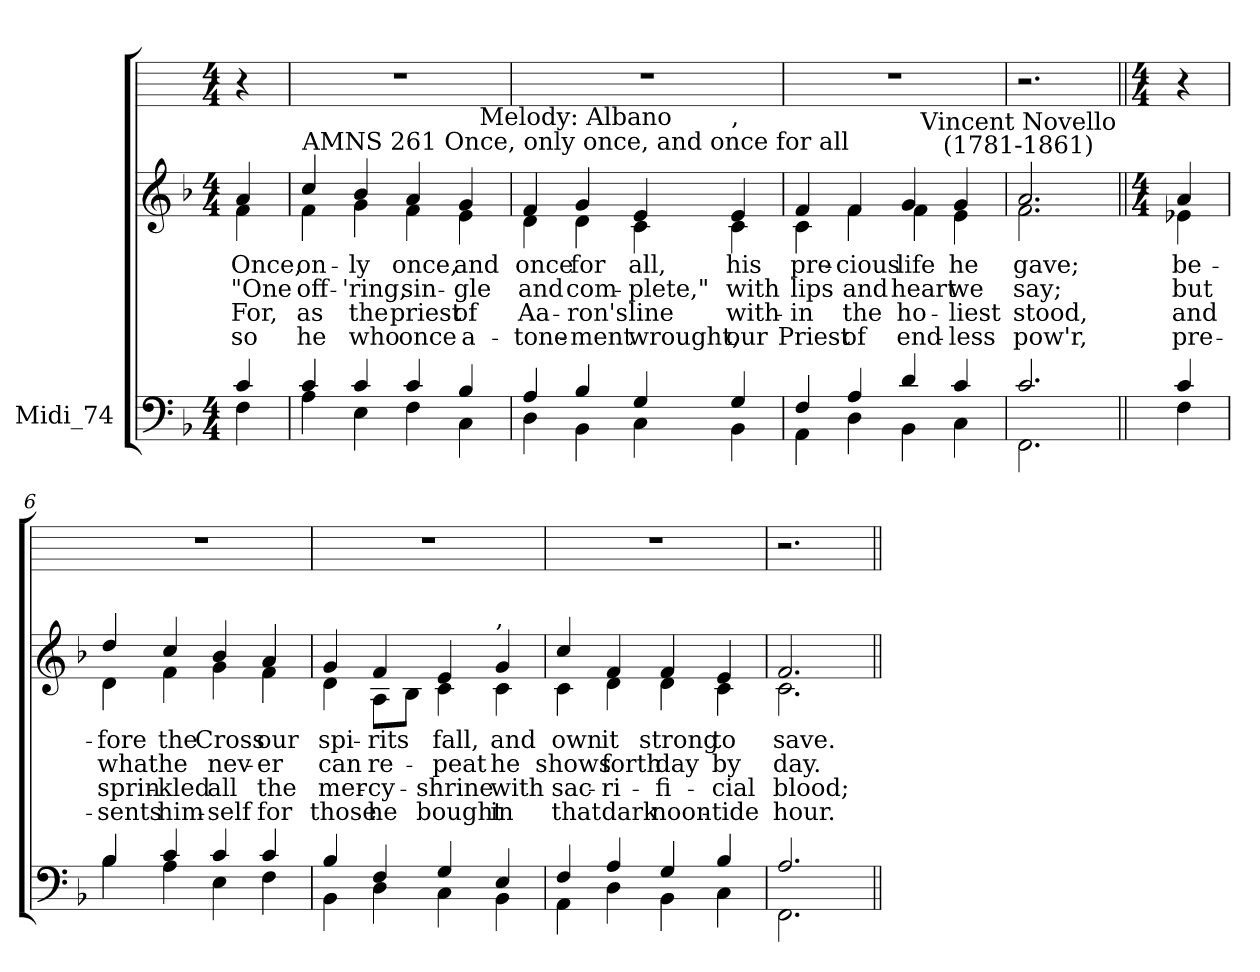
**kern	**kern	**text	**text	**text	**text	**kern
*part3	*part2	*part2	*part2	*part2	*part2	*part1
*staff3	*staff2	*staff2	*staff2	*staff2	*staff2	*staff1
*I"Midi_74	*	*	*	*	*	*
*clefF4	*clefG2	*	*	*	*	*
*k[b-]	*k[b-]	*	*	*	*	*
*F:	*F:	*	*	*	*	*
*M4/4	*M4/4	*	*	*	*	*M4/4
=	=	=	=	=	=	=
*^	*	*	*	*	*	*
!	!	!LO:TX:a:cj:t=William Bright\n(1824-1901)	!	!	!	!	!
!	!	!	!LO:LY:b	!LO:LY:b	!LO:LY:b	!LO:LY:b	!
*	*	*^	*	*	*	*	*
4c/	4F\	4a/	4f\	Once,	"One	For,	so	4r
=1	=1	=1	=1	=1	=1	=1	=1	=1
!	!	!	!	!LO:LY:b	!LO:LY:b	!LO:LY:b	!LO:LY:b	!
4c/	4A\	4cc/	4f\	on-	-off-	-as	he	1r
!	!	!	!	!LO:LY:b	!LO:LY:b	!LO:LY:b	!LO:LY:b	!
4c/	4E\	4b-/	4g\	ly	'ring,	the	who	.
!	!	!	!	!LO:LY:b	!LO:LY:b	!LO:LY:b	!LO:LY:b	!
4c/	4F\	4a/	4f\	once,	sin-	-priest	once	.
!	!	!	!	!LO:LY:b	!LO:LY:b	!LO:LY:b	!LO:LY:b	!
4B-/	4C\	4g/	4e\	and	gle	of	a-	.
=2	=2	=2	=2	=2	=2	=2	=2	=2
!	!	!	!	!LO:LY:b	!LO:LY:b	!LO:LY:b	!LO:LY:b	!
4A/	4D\	4f/	4d\	-once	and	Aa-	-tone-	1r
!	!	!LO:TX:a:cj:t=AMNS 261 Once, only once, and once for all	!	!	!	!	!	!
!	!	!LO:TX:a:cj:t=Melody&colon; Albano	!	!	!	!	!	!
!	!	!	!	!LO:LY:b	!LO:LY:b	!LO:LY:b	!LO:LY:b	!
4B-/	4BB-\	4g/	4d\	-for	com-	-ron's	ment	.
!	!	!	!	!LO:LY:b	!LO:LY:b	!LO:LY:b	!LO:LY:b	!
4G/	4C\	4e/	4c\	all,	plete,"	line	wrought,	.
!	!	!LO:TX:a:t=,	!	!	!	!	!	!
!	!	!	!	!LO:LY:b	!LO:LY:b	!LO:LY:b	!LO:LY:b	!
4G/	4BB-\	4e/	4c\	his	with	with-	-our	.
=3	=3	=3	=3	=3	=3	=3	=3	=3
!	!	!	!	!LO:LY:b	!LO:LY:b	!LO:LY:b	!LO:LY:b	!
4F/	4AA\	4f/	4c\	pre-	-lips	in	Priest	1r
!	!	!	!	!LO:LY:b	!LO:LY:b	!LO:LY:b	!LO:LY:b	!
4A/	4D\	4f/	4f\	cious	and	the	of	.
!	!	!	!	!LO:LY:b	!LO:LY:b	!LO:LY:b	!LO:LY:b	!
4d/	4BB-\	4g/	4f\	life	heart	ho-	-end-	.
!	!	!	!	!LO:LY:b	!LO:LY:b	!LO:LY:b	!LO:LY:b	!
4c/	4C\	4g/	4e\	-he	we	liest	less	.
=4	=4	=4	=4	=4	=4	=4	=4	=4
!	!	!LO:TX:a:cj:t=Vincent Novello\n(1781-1861)	!	!	!	!	!	!
!	!	!	!	!LO:LY:b	!LO:LY:b	!LO:LY:b	!LO:LY:b	!
2.c/	2.FF\	2.a/	2.f\	gave;	say;	stood,	pow'r,	2.r
!!LO:LB:g=z
=5||	=5||	=5||	=5||	=5||	=5||	=5||	=5||	=5||
*	*	*M4/4	*	*	*	*	*	*M4/4
!	!	!	!	!LO:LY:b	!LO:LY:b	!LO:LY:b	!LO:LY:b	!
4c/	4F\	4a/	4e-X\	be-	-but	and	pre-	4r
=6	=6	=6	=6	=6	=6	=6	=6	=6
!	!	!	!	!LO:LY:b	!LO:LY:b	!LO:LY:b	!LO:LY:b	!
4B-/	4B-\	4dd/	4d\	-fore	what	sprin-	-sents	1r
!	!	!	!	!LO:LY:b	!LO:LY:b	!LO:LY:b	!LO:LY:b	!
4c/	4A\	4cc/	4f\	the	he	kled	him-	.
!	!	!	!	!LO:LY:b	!LO:LY:b	!LO:LY:b	!LO:LY:b	!
4c/	4E\	4b-/	4g\	-Cross	nev-	-all	self	.
!	!	!	!	!LO:LY:b	!LO:LY:b	!LO:LY:b	!LO:LY:b	!
4c/	4F\	4a/	4f\	our	er	the	for	.
=7	=7	=7	=7	=7	=7	=7	=7	=7
!	!	!	!	!LO:LY:b	!LO:LY:b	!LO:LY:b	!LO:LY:b	!
4B-/	4BB-\	4g/	4d\	spi-	-can	mer-	-those	1r
!	!	!	!	!LO:LY:b	!LO:LY:b	!LO:LY:b	!LO:LY:b	!
4F/	4D\	4f/	8AL	rits	re-	-cy-	-he	.
.	.	.	8B-J	.	.	.	.	.
!	!	!	!	!LO:LY:b	!LO:LY:b	!LO:LY:b	!LO:LY:b	!
4G/	4C\	4e/	4c\	fall,	peat	shrine	bought	.
!	!	!LO:TX:a:t=,	!	!	!	!	!	!
!	!	!	!	!LO:LY:b	!LO:LY:b	!LO:LY:b	!LO:LY:b	!
4E/	4BB-\	4g/	4c\	and	he	with	in	.
=8	=8	=8	=8	=8	=8	=8	=8	=8
!	!	!	!	!LO:LY:b	!LO:LY:b	!LO:LY:b	!LO:LY:b	!
4F/	4AA\	4cc/	4c\	own	shows	sac-	-that	1r
!	!	!	!	!LO:LY:b	!LO:LY:b	!LO:LY:b	!LO:LY:b	!
4A/	4D\	4f/	4d\	it	forth	ri-	-dark	.
!	!	!	!	!LO:LY:b	!LO:LY:b	!LO:LY:b	!LO:LY:b	!
4G/	4BB-\	4f/	4d\	strong	day	fi-	-noon-	.
!	!	!	!	!LO:LY:b	!LO:LY:b	!LO:LY:b	!LO:LY:b	!
4B-/	4C\	4e/	4c\	-to	by	cial	tide	.
=9	=9	=9	=9	=9	=9	=9	=9	=9
!	!	!	!	!LO:LY:b	!LO:LY:b	!LO:LY:b	!LO:LY:b	!
2.A/	2.FF\	2.f/	2.c\	save.	day.	blood;	hour.	2.r
*v	*v	*	*	*	*	*	*	*
*	*v	*v	*	*	*	*	*
=||	=||	=||	=||	=||	=||	=||
*-	*-	*-	*-	*-	*-	*-
